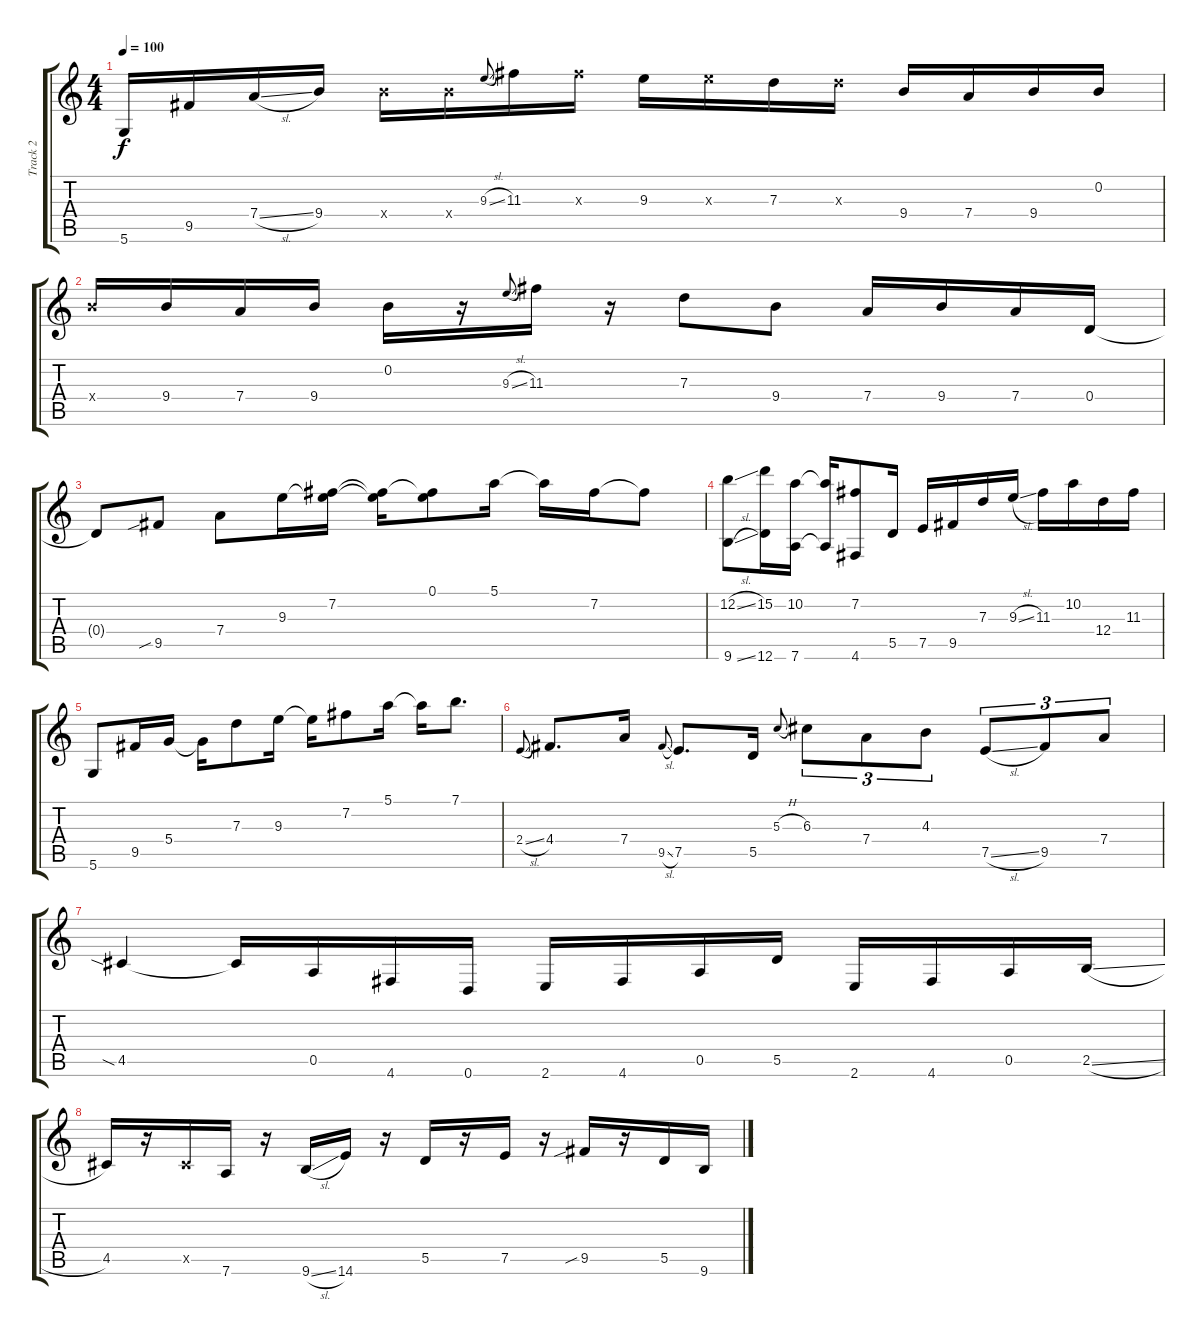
\track ("Track 2" "Track 2") {instrument distortionguitar}
\staff {score tabs}
\tuning (E4 B3 G3 D3 A2 D2) {hide}
\ts (4 4)
\tempo 100
\clef g2
\ks c
5.6.16{dy f instrument electricguitarjazz} 9.5.16 7.4{sl}.16 9.4.16 9.4{x}.16 9.4{x}.16 9.3{sl}.8{gr onbeat} 11.3.16 11.3{x}.16 9.3.16 9.3{x}.16 7.3.16 7.3{x}.16 9.4.16 7.4.16 9.4.16 0.2.16 |
9.4{x}.16 9.4.16 7.4.16 9.4.16 0.2.16 r.16 9.3{sl}.8{gr onbeat} 11.3.16 r.16 7.3.8 9.4.8 7.4.16 9.4.16 7.4.16 0.4.16 |
0.4{t}.8 9.5{sib}.8 7.4.8 9.3.16 (7.2 9.3{t}).16 (7.2{t} 9.3{t}).16 (0.1 7.2{t}).8 5.1.16 5.1{t}.16 7.2.16 7.2{t}.8 |
(12.2{sl} 9.6{sl}).8 (15.2 12.6).16 (10.2 7.6).16 (10.2{t} 7.6{t}).16 (7.2 4.6).8 5.5.16 7.5.16 9.5.16 7.3.16 9.3{sl}.16 11.3.16 10.2.16 12.4.16 11.3.16 |
5.6.8 9.5.16 5.4.16 5.4{t}.16 7.3.8 9.3.16 9.3{t}.16 7.2.8 5.1.16 5.1{t}.16 7.1.8{d} |
2.4{sl}.8{gr onbeat} 4.4.8{d} 7.4.16 9.5{sl}.8{gr onbeat} 7.5.8{d} 5.5.16 5.3{h}.8{gr onbeat} 6.3.8{tu (3 2)} 7.4.8{tu (3 2)} 4.3.8{tu (3 2)} 7.5{sl}.8{tu (3 2)} 9.5.8{tu (3 2)} 7.4.8{tu (3 2)} |
4.5{sia}.4 4.5{t}.16 0.5.16 4.6.16 0.6.16 2.6.16 4.6.16 0.5.16 5.5.16 2.6.16 4.6.16 0.5.16 2.5{sl}.16 |
4.5.16 r.16 4.5{x}.16 7.6.16 r.16 9.6{sl}.16 14.6.16 r.16 5.5.16 r.16 7.5.16 r.16 9.5{sib}.16 r.16 5.5.16 9.6.16
